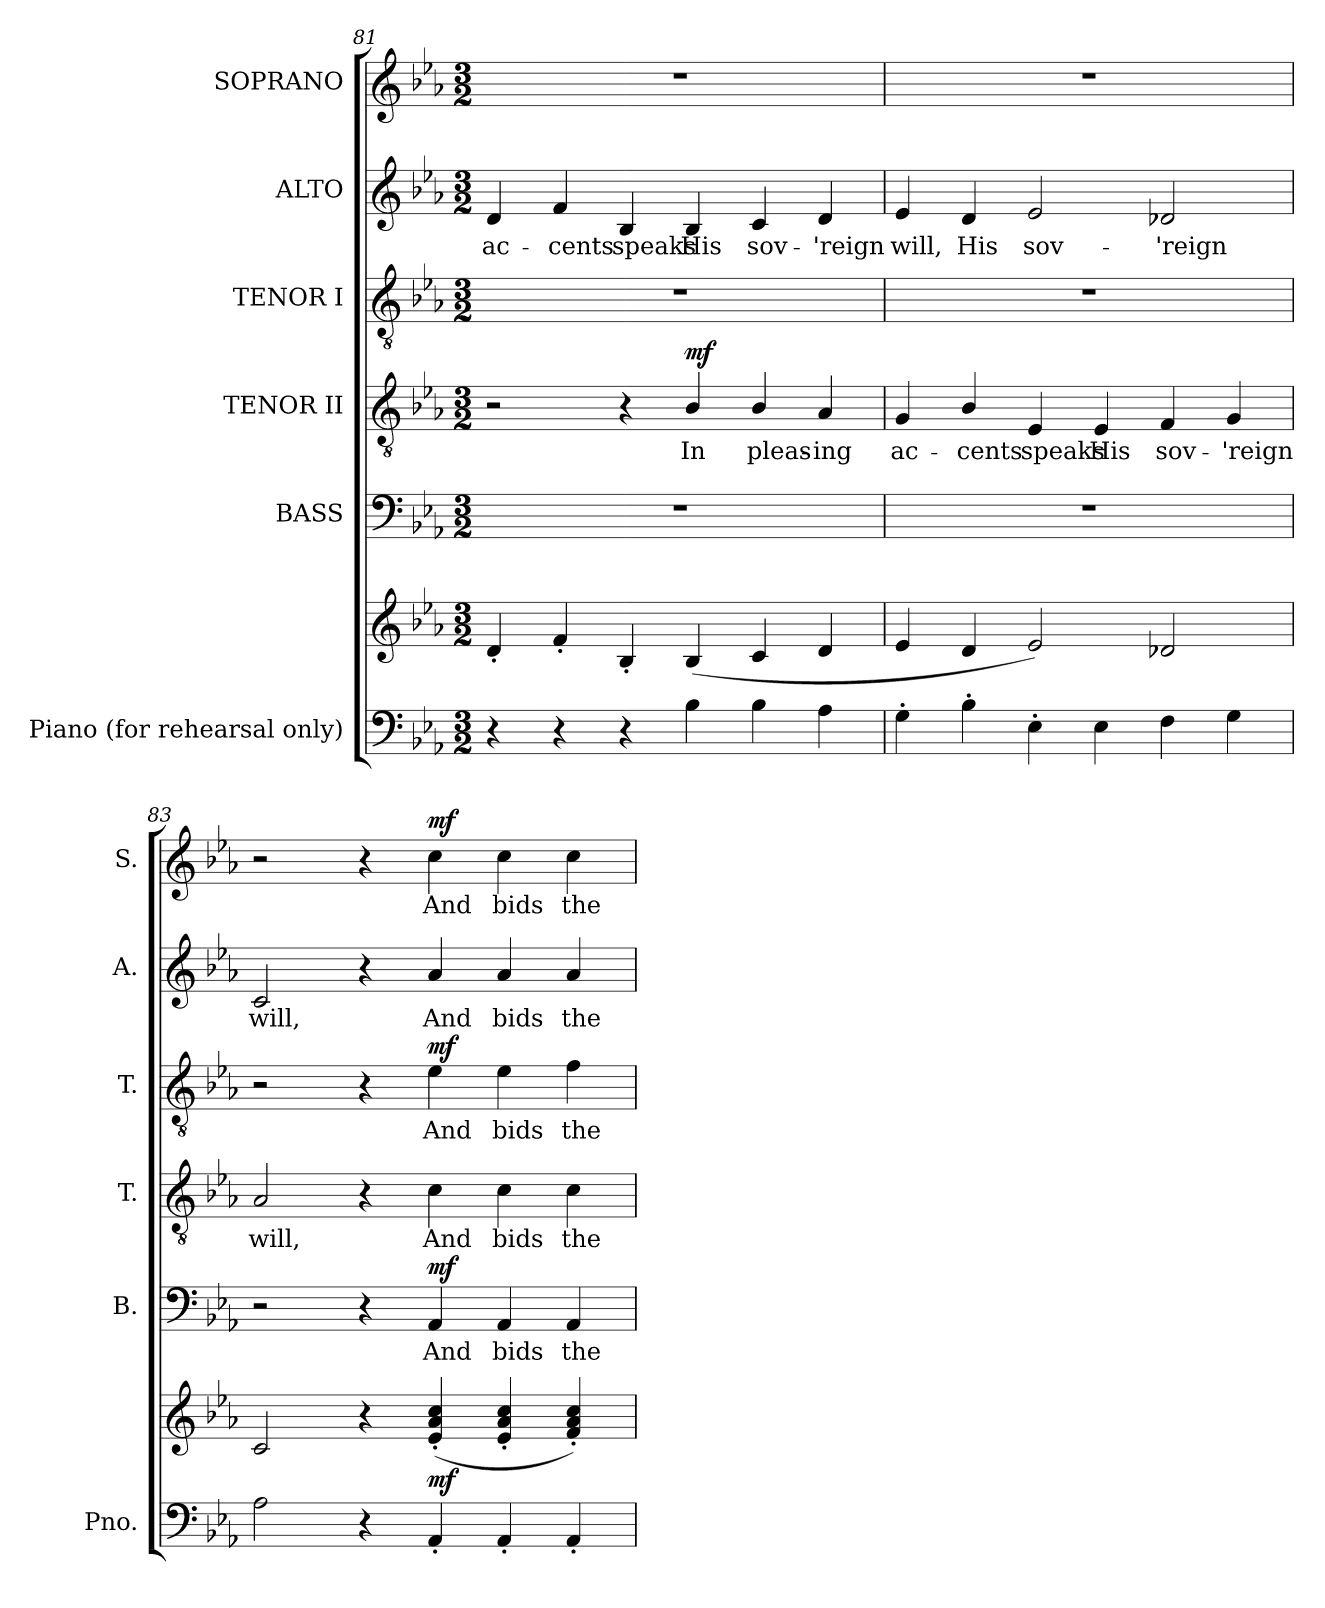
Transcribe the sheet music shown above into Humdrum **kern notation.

**kern	**kern	**dynam	**kern	**text	**dynam	**kern	**text	**dynam	**kern	**text	**dynam	**kern	**text	**kern	**text	**dynam
*part6	*part6	*part6	*part5	*part5	*part5	*part4	*part4	*part4	*part3	*part3	*part3	*part2	*part2	*part1	*part1	*part1
*staff7	*staff6	*staff6/7	*staff5	*staff5	*staff5	*staff4	*staff4	*staff4	*staff3	*staff3	*staff3	*staff2	*staff2	*staff1	*staff1	*staff1
*I"Piano (for rehearsal only)	*	*	*I"BASS	*	*	*I"TENOR II	*	*	*I"TENOR I	*	*	*I"ALTO	*	*I"SOPRANO	*	*
*I'Pno.	*	*	*I'B.	*	*	*I'T.	*	*	*I'T.	*	*	*I'A.	*	*I'S.	*	*
*clefF4	*clefG2	*	*clefF4	*	*	*clefGv2	*	*	*clefGv2	*	*	*clefG2	*	*clefG2	*	*
*	*	*	*	*	*	*ITrd7c12	*	*	*ITrd7c12	*	*	*	*	*	*	*
*k[b-e-a-]	*k[b-e-a-]	*	*k[b-e-a-]	*	*	*k[b-e-a-]	*	*	*k[b-e-a-]	*	*	*k[b-e-a-]	*	*k[b-e-a-]	*	*
*E-:	*E-:	*	*E-:	*	*	*E-:	*	*	*E-:	*	*	*E-:	*	*E-:	*	*
*M3/2	*M3/2	*	*M3/2	*	*	*M3/2	*	*	*M3/2	*	*	*M3/2	*	*M3/2	*	*
=81	=81	=81	=81	=81	=81	=81	=81	=81	=81	=81	=81	=81	=81	=81	=81	=81
!	!	!	!LO:N:vis=1	!	!	!	!	!	!LO:N:vis=1	!	!	!	!	!	!	!
!	!	!	!	!	!	!	!	!	!	!	!	!	!LO:LY:b:color=#000000	!LO:N:vis=1	!	!
4r	4d'i/	.	1.r	.	.	2r	.	.	1.r	.	.	4di/	ac-	1.r	.	.
!	!	!	!	!	!	!	!	!	!	!	!	!	!LO:LY:b:color=#000000	!	!	!
4r	4f'i/	.	.	.	.	.	.	.	.	.	.	4fi/	-cents	.	.	.
!	!	!	!	!	!	!	!	!	!	!	!	!	!LO:LY:b:color=#000000	!	!	!
4r	4B-'i/	.	.	.	.	4r	.	.	.	.	.	4B-i/	speaks	.	.	.
!	!	!	!	!	!	!	!LO:LY:b:color=#000000	!	!	!	!	!	!	!	!	!
!	!	!	!	!	!	!	!	!	!	!	!	!	!LO:LY:b:color=#000000	!	!	!
4B-i\	(4B-i/	.	.	.	.	4BB-i/	In	mf	.	.	.	4B-i/	His	.	.	.
!	!	!	!	!	!	!	!LO:LY:b:color=#000000	!	!	!	!	!	!	!	!	!
!	!	!	!	!	!	!	!	!	!	!	!	!	!LO:LY:b:color=#000000	!	!	!
4B-i\	4ci/	.	.	.	.	4BB-i/	pleas-	.	.	.	.	4ci/	sov-	.	.	.
!	!	!	!	!	!	!	!LO:LY:b:color=#000000	!	!	!	!	!	!	!	!	!
!	!	!	!	!	!	!	!	!	!	!	!	!	!LO:LY:b:color=#000000	!	!	!
4A-i\	4di/	.	.	.	.	4AA-i/	-ing	.	.	.	.	4di/	-'reign	.	.	.
!!LO:LB:g=z
=82	=82	=82	=82	=82	=82	=82	=82	=82	=82	=82	=82	=82	=82	=82	=82	=82
!	!	!	!LO:N:vis=1	!	!	!	!	!	!	!	!	!	!	!	!	!
!	!	!	!	!	!	!	!LO:LY:b:color=#000000	!	!LO:N:vis=1	!	!	!	!	!	!	!
!	!	!	!	!	!	!	!	!	!	!	!	!	!LO:LY:b:color=#000000	!LO:N:vis=1	!	!
4G'i\	4e-i/	.	1.r	.	.	4GGi/	ac-	.	1.r	.	.	4e-i/	will,	1.r	.	.
!	!	!	!	!	!	!	!LO:LY:b:color=#000000	!	!	!	!	!	!	!	!	!
!	!	!	!	!	!	!	!	!	!	!	!	!	!LO:LY:b:color=#000000	!	!	!
4B-'i\	4di/	.	.	.	.	4BB-i/	-cents	.	.	.	.	4di/	His	.	.	.
!	!	!	!	!	!	!	!LO:LY:b:color=#000000	!	!	!	!	!	!	!	!	!
!	!	!	!	!	!	!	!	!	!	!	!	!	!LO:LY:b:color=#000000	!	!	!
4E-'i\	2e-i/)	.	.	.	.	4EE-i/	speaks	.	.	.	.	2e-i/	sov-	.	.	.
!	!	!	!	!	!	!	!LO:LY:b:color=#000000	!	!	!	!	!	!	!	!	!
4E-i\	.	.	.	.	.	4EE-i/	His	.	.	.	.	.	.	.	.	.
!	!	!	!	!	!	!	!LO:LY:b:color=#000000	!	!	!	!	!	!	!	!	!
!	!	!	!	!	!	!	!	!	!	!	!	!	!LO:LY:b:color=#000000	!	!	!
4Fi\	2d-Xi/	.	.	.	.	4FFi/	sov-	.	.	.	.	2d-Xi/	-'reign	.	.	.
!	!	!	!	!	!	!	!LO:LY:b:color=#000000	!	!	!	!	!	!	!	!	!
4Gi\	.	.	.	.	.	4GGi/	-'reign	.	.	.	.	.	.	.	.	.
=83	=83	=83	=83	=83	=83	=83	=83	=83	=83	=83	=83	=83	=83	=83	=83	=83
!	!	!	!	!	!	!	!LO:LY:b:color=#000000	!	!	!	!	!	!	!	!	!
!	!	!	!	!	!	!	!	!	!	!	!	!	!LO:LY:b:color=#000000	!	!	!
2A-i\	2ci/	.	2r	.	.	2AA-i/	will,	.	2r	.	.	2ci/	will,	2r	.	.
4r	4r	.	4r	.	.	4r	.	.	4r	.	.	4r	.	4r	.	.
!	!	!	!	!LO:LY:b:color=#000000	!	!	!	!	!	!	!	!	!	!	!	!
!	!	!	!	!	!	!	!LO:LY:b:color=#000000	!	!	!	!	!	!	!	!	!
!	!	!	!	!	!	!	!	!	!	!LO:LY:b:color=#000000	!	!	!	!	!	!
!	!	!	!	!	!	!	!	!	!	!	!	!	!LO:LY:b:color=#000000	!	!	!
!	!	!	!	!	!	!	!	!	!	!	!	!	!	!	!LO:LY:b:color=#000000	!
4AA-'i/	(4e-i/' 4a-i' 4cci'	mf	4AA-i/	And	mf	4Ci\	And	.	4E-i\	And	mf	4a-i/	And	4cci\	And	mf
!	!	!	!	!LO:LY:b:color=#000000	!	!	!	!	!	!	!	!	!	!	!	!
!	!	!	!	!	!	!	!LO:LY:b:color=#000000	!	!	!	!	!	!	!	!	!
!	!	!	!	!	!	!	!	!	!	!LO:LY:b:color=#000000	!	!	!	!	!	!
!	!	!	!	!	!	!	!	!	!	!	!	!	!LO:LY:b:color=#000000	!	!	!
!	!	!	!	!	!	!	!	!	!	!	!	!	!	!	!LO:LY:b:color=#000000	!
4AA-'i/	4e-i/' 4a-i' 4cci'	.	4AA-i/	bids	.	4Ci\	bids	.	4E-i\	bids	.	4a-i/	bids	4cci\	bids	.
!	!	!	!	!LO:LY:b:color=#000000	!	!	!	!	!	!	!	!	!	!	!	!
!	!	!	!	!	!	!	!LO:LY:b:color=#000000	!	!	!	!	!	!	!	!	!
!	!	!	!	!	!	!	!	!	!	!LO:LY:b:color=#000000	!	!	!	!	!	!
!	!	!	!	!	!	!	!	!	!	!	!	!	!LO:LY:b:color=#000000	!	!	!
!	!	!	!	!	!	!	!	!	!	!	!	!	!	!	!LO:LY:b:color=#000000	!
4AA-'i/	4fi/' 4a-i' 4cci')	.	4AA-i/	the	.	4Ci\	the	.	4Fi\	the	.	4a-i/	the	4cci\	the	.
=	=	=	=	=	=	=	=	=	=	=	=	=	=	=	=	=
*-	*-	*-	*-	*-	*-	*-	*-	*-	*-	*-	*-	*-	*-	*-	*-	*-
